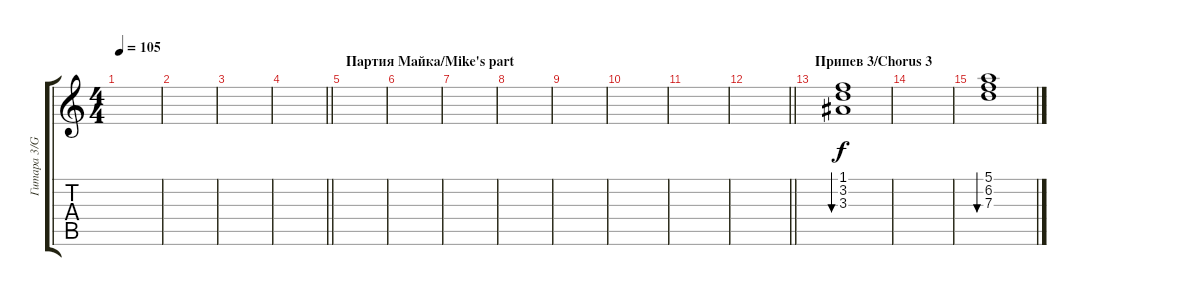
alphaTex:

\track ("Гитара 3/Guitar 3" "Гитара 3/G") {instrument electricguitarclean}
\staff {score tabs}
\tuning (E4 B3 G3 D3 A2 E2) {hide}
\ts (4 4)
\tempo 105
\clef g2
\ks c
|
|
|
\barLineRight lightlight
|
\section ("" "Партия Майка/Mike's part")
|
|
|
|
|
|
|
\barLineRight lightlight
|
\section ("" "Припев 3/Chorus 3")
(1.1 3.2 3.3).1{bu 120} |
|
(5.1 6.2 7.3).1{bu 120}
